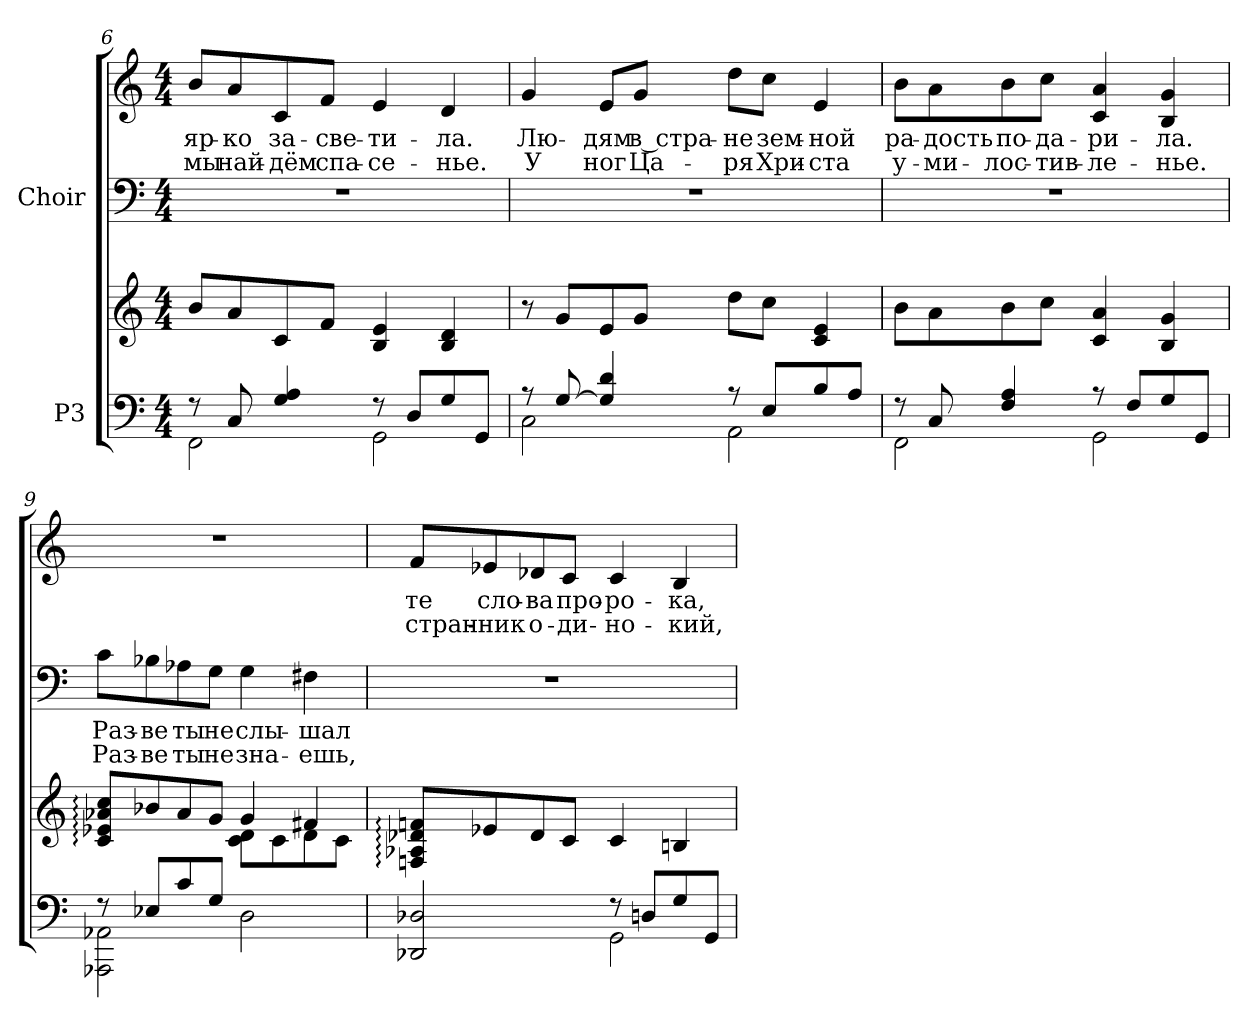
**kern	**kern	**kern	**text	**text	**kern	**text	**text
*part2	*part2	*part1	*part1	*part1	*part1	*part1	*part1
*staff4	*staff3	*staff2	*staff2	*staff2	*staff1	*staff1	*staff1
*I"P3	*	*I"Choir	*	*	*	*	*
*clefF4	*clefG2	*clefF4	*	*	*clefG2	*	*
*k[]	*k[]	*k[]	*	*	*k[]	*	*
*C:	*C:	*C:	*	*	*C:	*	*
*M4/4	*M4/4	*M4/4	*	*	*M4/4	*	*
=6	=6	=6	=6	=6	=6	=6	=6
*^	*	*	*	*	*	*	*
!	!	!	!	!	!	!	!LO:LY:b:color=#000000	!LO:LY:b:color=#000000
8r	2FFi\	8bi/L	1r	.	.	8bi/L	яр-	мы
!	!	!	!	!	!	!	!LO:LY:b:color=#000000	!LO:LY:b:color=#000000
8Ci/	.	8ai/	.	.	.	8ai/	-ко	най-
!	!	!	!	!	!	!	!LO:LY:b:color=#000000	!LO:LY:b:color=#000000
4Gi/ 4Ai	.	8ci/	.	.	.	8ci/	за-	-дём
!	!	!	!	!	!	!	!LO:LY:b:color=#000000	!LO:LY:b:color=#000000
.	.	8fi/J	.	.	.	8fi/J	-све-	спа-
!	!	!	!	!	!	!	!LO:LY:b:color=#000000	!LO:LY:b:color=#000000
8r	2GGi\	4Bi/ 4ei	.	.	.	4ei/	-ти-	-се-
8Di/L	.	.	.	.	.	.	.	.
!	!	!	!	!	!	!	!LO:LY:b:color=#000000	!LO:LY:b:color=#000000
8Gi/	.	4Bi/ 4di	.	.	.	4di/	-ла.	-нье.
8GGi/J	.	.	.	.	.	.	.	.
=7	=7	=7	=7	=7	=7	=7	=7	=7
!	!	!	!	!	!	!	!LO:LY:b:color=#000000	!LO:LY:b:color=#000000
8r	2Ci\	8r	1r	.	.	4gi/	Лю-	У
[>8Gi/	.	8gi/L	.	.	.	.	.	.
!	!	!	!	!	!	!	!LO:LY:b:color=#000000	!LO:LY:b:color=#000000
4Gi/] 4di	.	8ei/	.	.	.	8ei/L	-дям	ног
!	!	!	!	!	!	!	!LO:LY:b:color=#000000	!LO:LY:b:color=#000000
.	.	8gi/J	.	.	.	8gi/J	в стра-	Ца-
!	!	!	!	!	!	!	!LO:LY:b:color=#000000	!LO:LY:b:color=#000000
8r	2AAi\	8ddi\L	.	.	.	8ddi\L	-не	-ря
!	!	!	!	!	!	!	!LO:LY:b:color=#000000	!LO:LY:b:color=#000000
8Ei/L	.	8cci\J	.	.	.	8cci\J	зем-	Хри-
!	!	!	!	!	!	!	!LO:LY:b:color=#000000	!LO:LY:b:color=#000000
8Bi/	.	4ci/ 4ei	.	.	.	4ei/	-ной	-ста
8Ai/J	.	.	.	.	.	.	.	.
!!LO:LB:g=z
=8	=8	=8	=8	=8	=8	=8	=8	=8
!	!	!	!	!	!	!	!LO:LY:b:color=#000000	!LO:LY:b:color=#000000
8r	2FFi\	8bi\L	1r	.	.	8bi\L	ра-	у-
!	!	!	!	!	!	!	!LO:LY:b:color=#000000	!LO:LY:b:color=#000000
8Ci/	.	8ai\	.	.	.	8ai\	-дость	-ми-
!	!	!	!	!	!	!	!LO:LY:b:color=#000000	!LO:LY:b:color=#000000
4Fi/ 4Ai	.	8bi\	.	.	.	8bi\	по-	-лос-
!	!	!	!	!	!	!	!LO:LY:b:color=#000000	!LO:LY:b:color=#000000
.	.	8cci\J	.	.	.	8cci\J	-да-	-тив-
!	!	!	!	!	!	!	!LO:LY:b:color=#000000	!LO:LY:b:color=#000000
8r	2GGi\	4ci/ 4ai	.	.	.	4ci/ 4ai	-ри-	-ле-
8Fi/L	.	.	.	.	.	.	.	.
!	!	!	!	!	!	!	!LO:LY:b:color=#000000	!LO:LY:b:color=#000000
8Gi/	.	4Bi/ 4gi	.	.	.	4Bi/ 4gi	-ла.	-нье.
8GGi/J	.	.	.	.	.	.	.	.
=9	=9	=9	=9	=9	=9	=9	=9	=9
*	*	*^	*	*	*	*	*	*
!	!	!	!	!	!LO:LY:a:color=#000000	!LO:LY:a:color=#000000	!	!	!
8r	2AAA-Xi\ 2AA-Xi	8ci/: 8e-Xi: 8a-Xi: 8cci:L	2ryy	8ci\L	Раз-	Раз-	1r	.	.
!	!	!	!	!	!LO:LY:a:color=#000000	!LO:LY:a:color=#000000	!	!	!
8E-Xi/L	.	8b-Xi/	.	8B-Xi\	-ве	-ве	.	.	.
!	!	!	!	!	!LO:LY:a:color=#000000	!LO:LY:a:color=#000000	!	!	!
8ci/	.	8a-i/	.	8A-Xi\	ты	ты	.	.	.
!	!	!	!	!	!LO:LY:a:color=#000000	!LO:LY:a:color=#000000	!	!	!
8Gi/J	.	8gi/J	.	8Gi\J	не	не	.	.	.
!	!	!	!	!	!LO:LY:a:color=#000000	!LO:LY:a:color=#000000	!	!	!
2Di\	2ryy	4gi/	8ci\ 8diL	4Gi\	слы-	зна-	.	.	.
.	.	.	8ci\	.	.	.	.	.	.
!	!	!	!	!	!LO:LY:a:color=#000000	!LO:LY:a:color=#000000	!	!	!
.	.	4f#Xi/	8di\	4F#Xi\	-шал	-ешь,	.	.	.
.	.	.	8ci\J	.	.	.	.	.	.
*	*	*v	*v	*	*	*	*	*	*
=10	=10	=10	=10	=10	=10	=10	=10	=10
*	*	*^	*	*	*	*	*	*
!	!	!	!	!	!	!	!	!LO:LY:b:color=#000000	!LO:LY:b:color=#000000
*	*	*v	*v	*	*	*	*	*	*
2DD-Xi/ 2D-Xi	2ryy	8Fni/: 8A-Xi: 8d-Xi: 8fni:L	1r	.	.	8fi/L	те	стран-
!	!	!	!	!	!	!	!LO:LY:b:color=#000000	!LO:LY:b:color=#000000
.	.	8e-Xi/	.	.	.	8e-Xi/	сло-	-ник
!	!	!	!	!	!	!	!LO:LY:b:color=#000000	!LO:LY:b:color=#000000
.	.	8d-i/	.	.	.	8d-Xi/	-ва	о-
!	!	!	!	!	!	!	!LO:LY:b:color=#000000	!LO:LY:b:color=#000000
.	.	8ci/J	.	.	.	8ci/J	про-	-ди-
!	!	!	!	!	!	!	!LO:LY:b:color=#000000	!LO:LY:b:color=#000000
8r	2GGi\	4ci/	.	.	.	4ci/	-ро-	-но-
8Dni/L	.	.	.	.	.	.	.	.
!	!	!	!	!	!	!	!LO:LY:b:color=#000000	!LO:LY:b:color=#000000
8Gi/	.	4Bni/	.	.	.	4Bi/	-ка,	-кий,
8GGi/J	.	.	.	.	.	.	.	.
*v	*v	*	*	*	*	*	*	*
=	=	=	=	=	=	=	=
*-	*-	*-	*-	*-	*-	*-	*-
